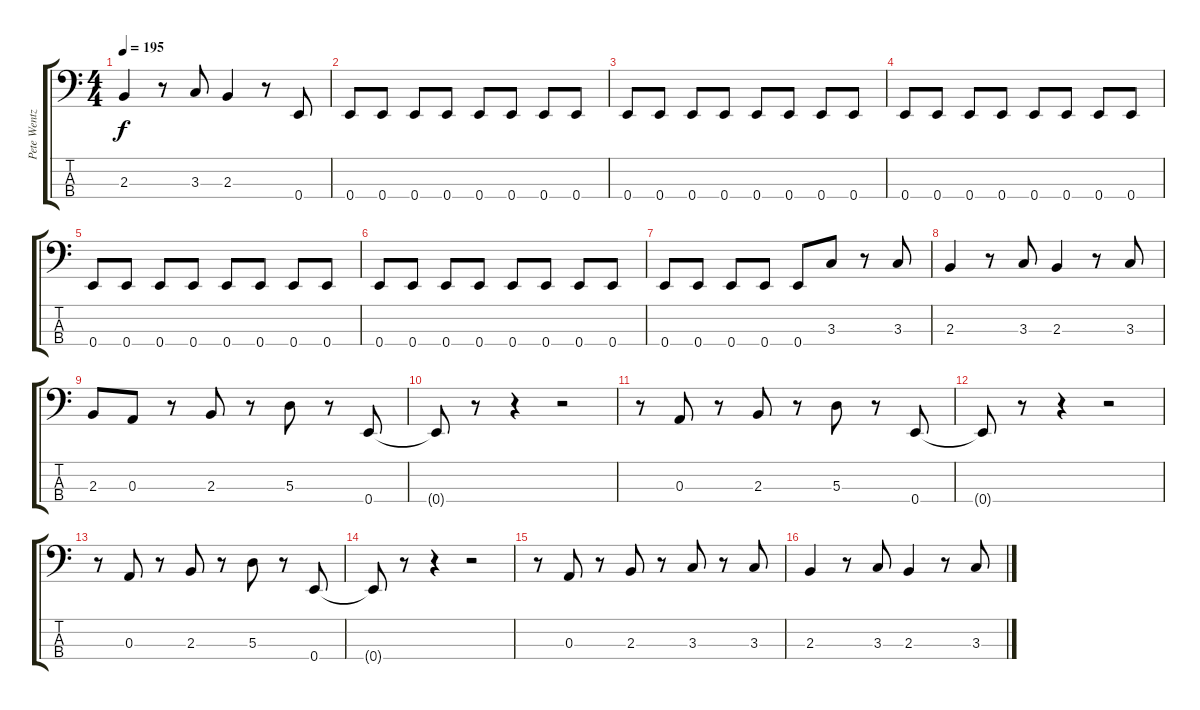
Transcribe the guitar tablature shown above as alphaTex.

\track ("Pete Wentz - Bass" "Pete Wentz") {instrument electricbasspick}
\staff {score tabs}
\tuning (G2 D2 A1 E1) {hide}
\ts (4 4)
\tempo 195
\clef f4
\ks c
2.3.4{dy f} r.8 3.3.8 2.3.4 r.8 0.4.8 |
0.4.8 0.4.8 0.4.8 0.4.8 0.4.8 0.4.8 0.4.8 0.4.8 |
0.4.8 0.4.8 0.4.8 0.4.8 0.4.8 0.4.8 0.4.8 0.4.8 |
0.4.8 0.4.8 0.4.8 0.4.8 0.4.8 0.4.8 0.4.8 0.4.8 |
0.4.8 0.4.8 0.4.8 0.4.8 0.4.8 0.4.8 0.4.8 0.4.8 |
0.4.8 0.4.8 0.4.8 0.4.8 0.4.8 0.4.8 0.4.8 0.4.8 |
0.4.8 0.4.8 0.4.8 0.4.8 0.4.8 3.3.8 r.8 3.3.8 |
2.3.4 r.8 3.3.8 2.3.4 r.8 3.3.8 |
2.3.8 0.3.8 r.8 2.3.8 r.8 5.3.8 r.8 0.4.8 |
0.4{t}.8 r.8 r.4 r.2 |
r.8 0.3.8 r.8 2.3.8 r.8 5.3.8 r.8 0.4.8 |
0.4{t}.8 r.8 r.4 r.2 |
r.8 0.3.8 r.8 2.3.8 r.8 5.3.8 r.8 0.4.8 |
0.4{t}.8 r.8 r.4 r.2 |
r.8 0.3.8 r.8 2.3.8 r.8 3.3.8 r.8 3.3.8 |
2.3.4 r.8 3.3.8 2.3.4 r.8 3.3.8
